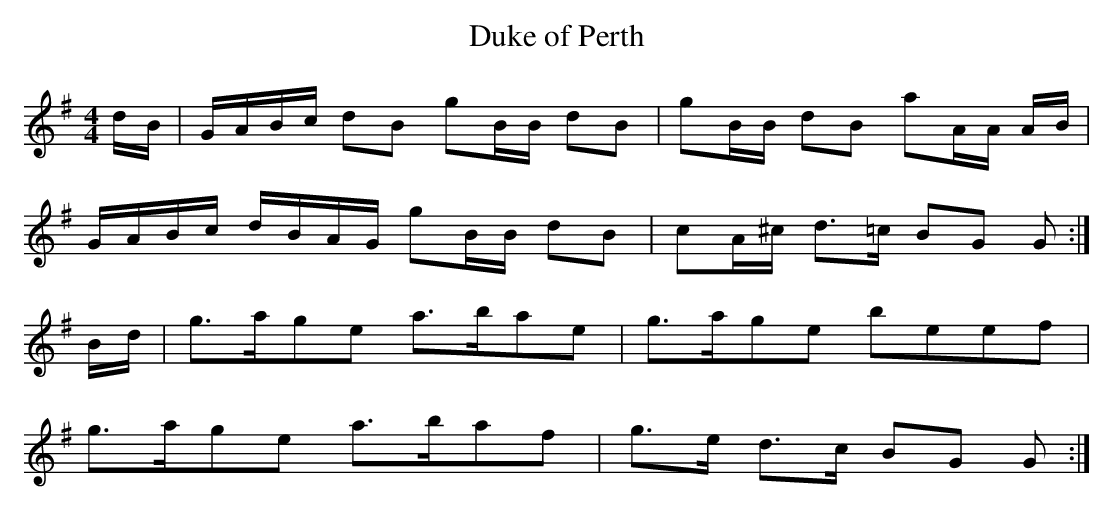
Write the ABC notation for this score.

X:1
T:Duke of Perth
M:4/4
L:1/8
K:G
d/B/ | G/A/B/c/ dB        gB/B/ dB | gB/B/  dB   aA/A/ A/B/ |
       G/A/B/c/ d/B/A/G/  gB/B/ dB | cA/^c/ d>=c BG    G   :|
B/d/ | g>age              a>bae    | g>age       beef       |
       g>age              a>baf    | g>e    d>c  BG    G  :|]
